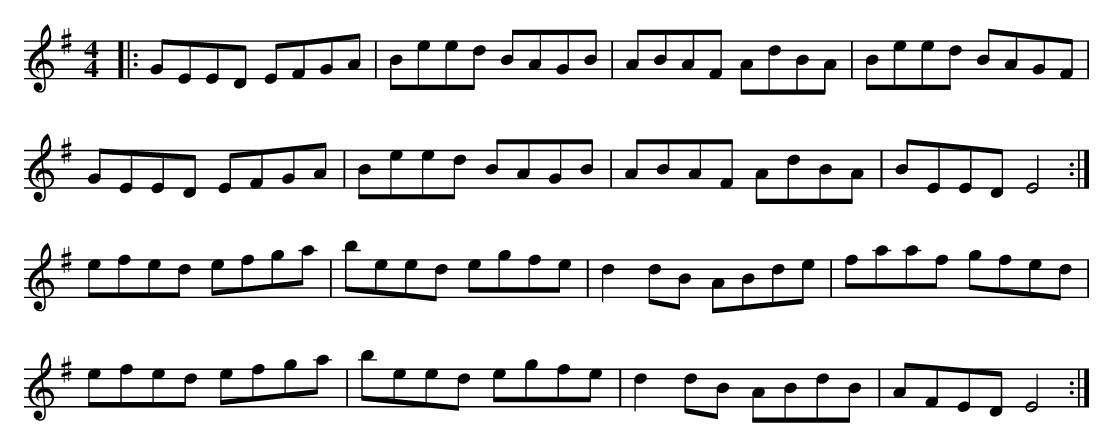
X:1
M:4/4
K:Emin
|:GEED EFGA|Beed BAGB|ABAF AdBA|Beed BAGF|
GEED EFGA|Beed BAGB|ABAF AdBA|BEED E4:|
efed efga|beed egfe|d2dB ABde|faaf gfed|
efed efga|beed egfe|d2dB ABdB|AFED E4:|
